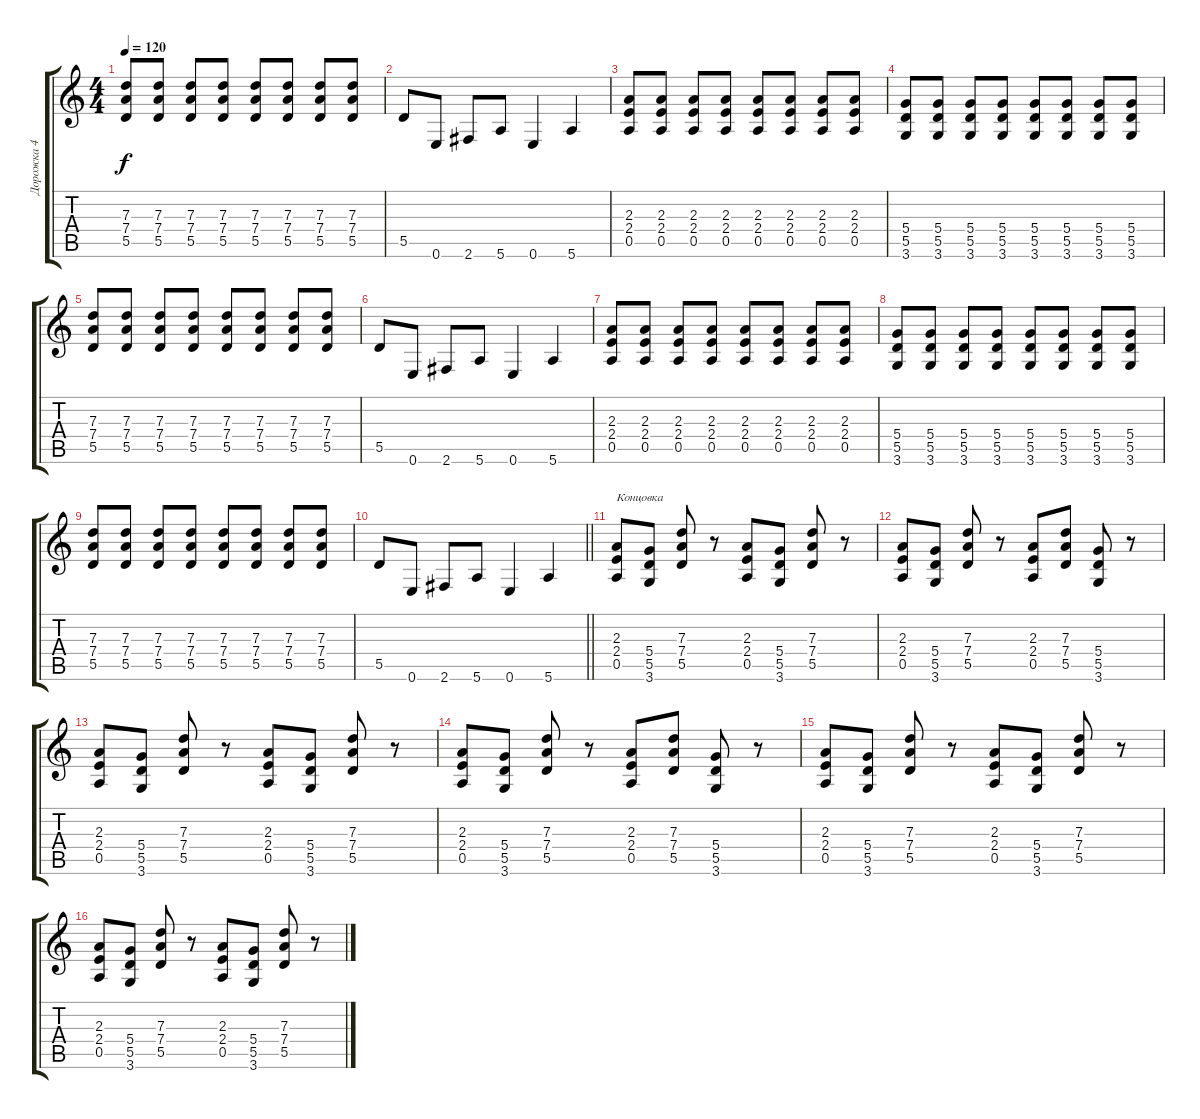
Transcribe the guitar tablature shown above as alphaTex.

\track ("Дорожка 4" "Дорожка 4") {instrument distortionguitar}
\staff {score tabs}
\tuning (E4 B3 G3 D3 A2 E2) {hide}
\ts (4 4)
\tempo 120
\clef g2
\ks c
(7.3 7.4 5.5).8{dy f} (7.3 7.4 5.5).8 (7.3 7.4 5.5).8 (7.3 7.4 5.5).8 (7.3 7.4 5.5).8 (7.3 7.4 5.5).8 (7.3 7.4 5.5).8 (7.3 7.4 5.5).8 |
5.5.8 0.6.8 2.6.8 5.6.8 0.6.4 5.6.4 |
(2.3 2.4 0.5).8 (2.3 2.4 0.5).8 (2.3 2.4 0.5).8 (2.3 2.4 0.5).8 (2.3 2.4 0.5).8 (2.3 2.4 0.5).8 (2.3 2.4 0.5).8 (2.3 2.4 0.5).8 |
(5.4 5.5 3.6).8 (5.4 5.5 3.6).8 (5.4 5.5 3.6).8 (5.4 5.5 3.6).8 (5.4 5.5 3.6).8 (5.4 5.5 3.6).8 (5.4 5.5 3.6).8 (5.4 5.5 3.6).8 |
(7.3 7.4 5.5).8 (7.3 7.4 5.5).8 (7.3 7.4 5.5).8 (7.3 7.4 5.5).8 (7.3 7.4 5.5).8 (7.3 7.4 5.5).8 (7.3 7.4 5.5).8 (7.3 7.4 5.5).8 |
5.5.8 0.6.8 2.6.8 5.6.8 0.6.4 5.6.4 |
(2.3 2.4 0.5).8 (2.3 2.4 0.5).8 (2.3 2.4 0.5).8 (2.3 2.4 0.5).8 (2.3 2.4 0.5).8 (2.3 2.4 0.5).8 (2.3 2.4 0.5).8 (2.3 2.4 0.5).8 |
(5.4 5.5 3.6).8 (5.4 5.5 3.6).8 (5.4 5.5 3.6).8 (5.4 5.5 3.6).8 (5.4 5.5 3.6).8 (5.4 5.5 3.6).8 (5.4 5.5 3.6).8 (5.4 5.5 3.6).8 |
(7.3 7.4 5.5).8 (7.3 7.4 5.5).8 (7.3 7.4 5.5).8 (7.3 7.4 5.5).8 (7.3 7.4 5.5).8 (7.3 7.4 5.5).8 (7.3 7.4 5.5).8 (7.3 7.4 5.5).8 |
\barLineRight lightlight
5.5.8 0.6.8 2.6.8 5.6.8 0.6.4 5.6.4 |
(2.3 2.4 0.5).8{txt "Концовка"} (5.4 5.5 3.6).8 (7.3 7.4 5.5).8 r.8 (2.3 2.4 0.5).8 (5.4 5.5 3.6).8 (7.3 7.4 5.5).8 r.8 |
(2.3 2.4 0.5).8 (5.4 5.5 3.6).8 (7.3 7.4 5.5).8 r.8 (2.3 2.4 0.5).8 (7.3 7.4 5.5).8 (5.4 5.5 3.6).8 r.8 |
(2.3 2.4 0.5).8 (5.4 5.5 3.6).8 (7.3 7.4 5.5).8 r.8 (2.3 2.4 0.5).8 (5.4 5.5 3.6).8 (7.3 7.4 5.5).8 r.8 |
(2.3 2.4 0.5).8 (5.4 5.5 3.6).8 (7.3 7.4 5.5).8 r.8 (2.3 2.4 0.5).8 (7.3 7.4 5.5).8 (5.4 5.5 3.6).8 r.8 |
(2.3 2.4 0.5).8 (5.4 5.5 3.6).8 (7.3 7.4 5.5).8 r.8 (2.3 2.4 0.5).8 (5.4 5.5 3.6).8 (7.3 7.4 5.5).8 r.8 |
(2.3 2.4 0.5).8 (5.4 5.5 3.6).8 (7.3 7.4 5.5).8 r.8 (2.3 2.4 0.5).8 (5.4 5.5 3.6).8 (7.3 7.4 5.5).8 r.8
